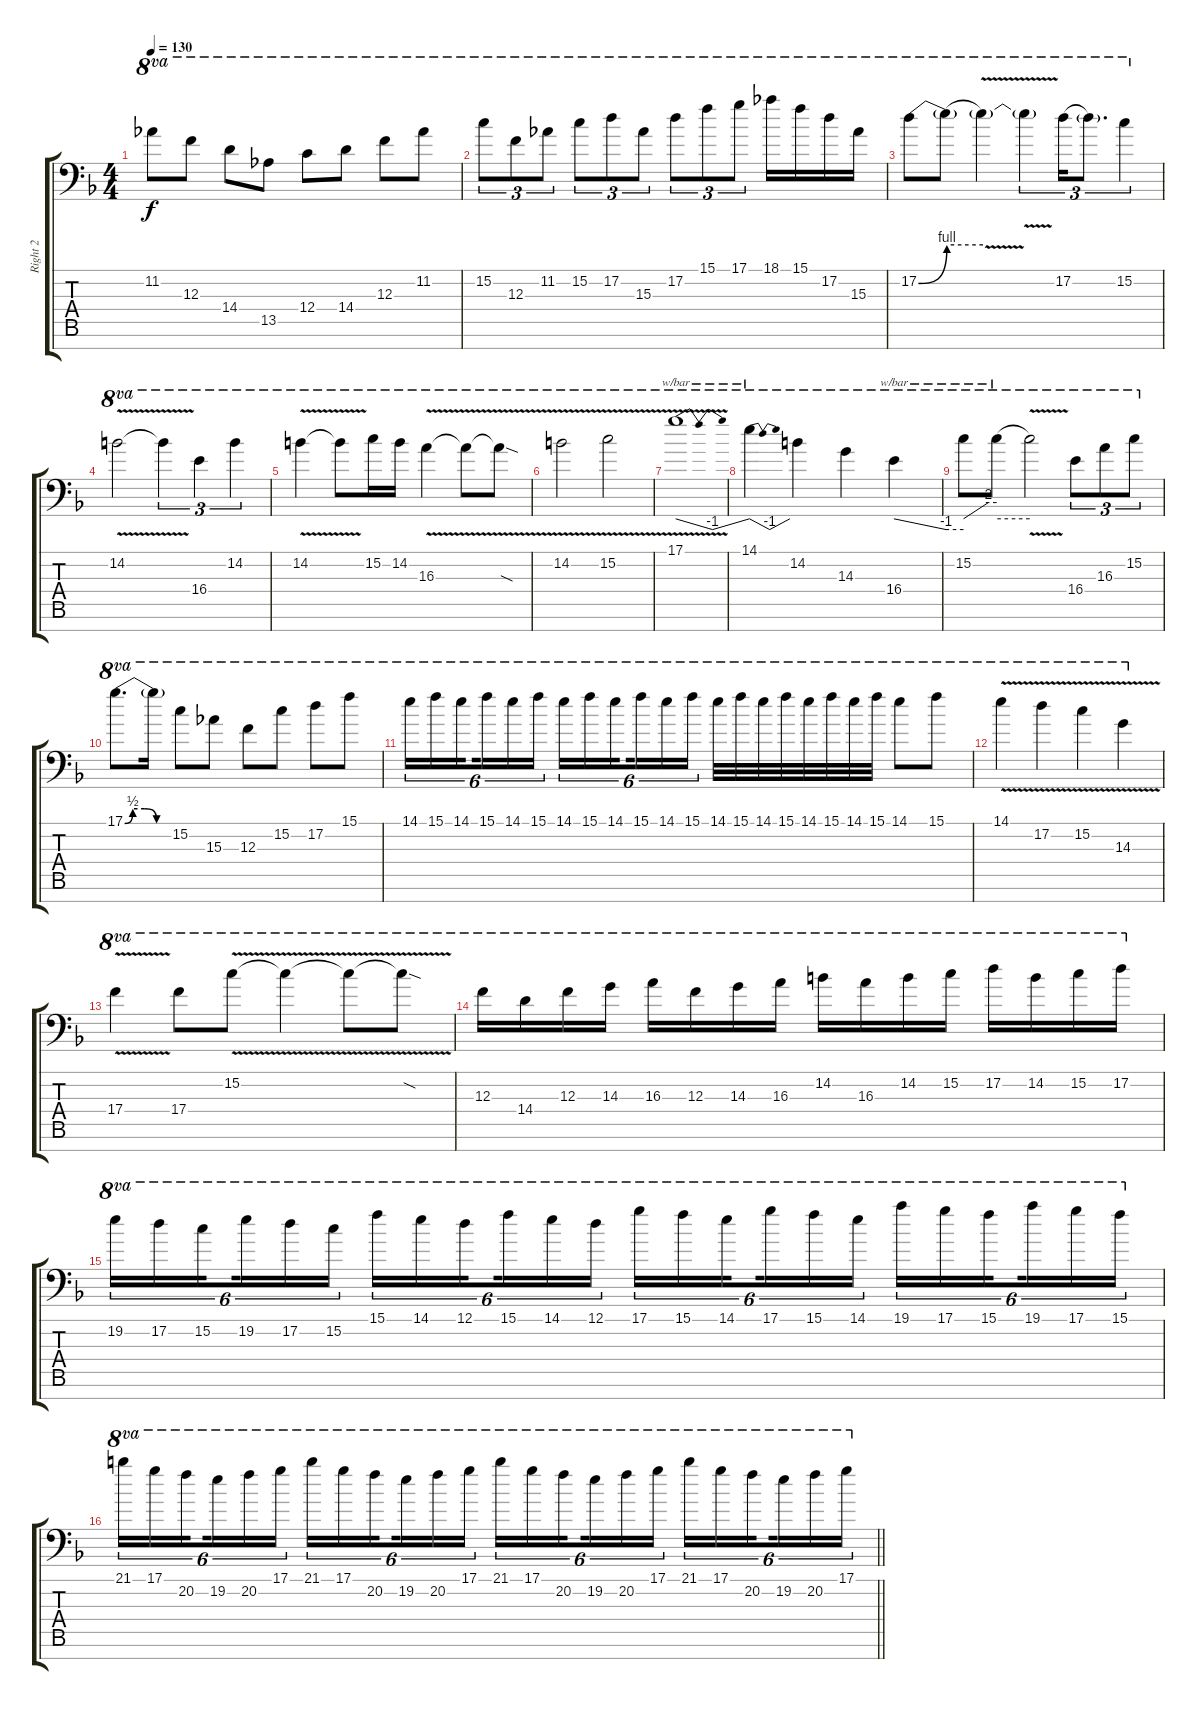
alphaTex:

\track ("Right 2" "Right 2") {instrument overdrivenguitar}
\staff {score tabs}
\tuning (D4 A3 F3 C3 G2 D2 A1) {hide}
\ts (4 4)
\tempo 130
\clef f4
\ks f
11.2.8{ot 8va dy f} 12.3.8{ot 8va} 14.4.8{ot 8va} 13.5.8{ot 8va} 12.4.8{ot 8va} 14.4.8{ot 8va} 12.3.8{ot 8va} 11.2.8{ot 8va} |
15.2.8{tu (3 2) ot 8va} 12.3.8{tu (3 2) ot 8va} 11.2.8{tu (3 2) ot 8va} 15.2.8{tu (3 2) ot 8va} 17.2.8{tu (3 2) ot 8va} 15.3.8{tu (3 2) ot 8va} 17.2.8{tu (3 2) ot 8va} 15.1.8{tu (3 2) ot 8va} 17.1.8{tu (3 2) ot 8va} 18.1.16{ot 8va} 15.1.16{ot 8va} 17.2.16{ot 8va} 15.3.16{ot 8va} |
17.2{be (bend 0 0 60 4)}.8{ot 8va} 17.2{be (hold 0 4 60 4) t}.8{ot 8va} 17.2{v t}.4{ot 8va} 17.2{v t}.4{tu (3 2) ot 8va} 17.2{be (hold 40 0 60 0)}.16{tu (3 2) ot 8va} 17.2{t}.8{d tu (3 2) ot 8va} 15.2.4{tu (3 2) ot 8va} |
14.2{v}.2{ot 8va} 14.2{v t}.4{tu (3 2) ot 8va} 16.4.4{tu (3 2) ot 8va} 14.2.4{tu (3 2) ot 8va} |
14.2{v}.4{ot 8va} 14.2{v t}.8{ot 8va} 15.2.16{ot 8va} 14.2.16{ot 8va} 16.3{v}.4{ot 8va} 16.3{v t}.8{ot 8va} 16.3{sod t}.8{ot 8va} |
14.2{v}.2{ot 8va} 15.2{v}.2{ot 8va} |
17.1{v}.1{tbe (dip default 0 0 30 -4 60 0) ot 8va} |
14.1.4{tbe (dip default 0 0 30 -4 60 0) ot 8va} 14.2.4{ot 8va} 14.3.4{ot 8va} 16.4.4{tbe (custom default 0 0 45 -4 60 -4) ot 8va} |
15.2.8{tbe (custom default 0 0 45 8 60 8) ot 8va} 15.2{t}.8{tbe (hold default 0 0 60 0) ot 8va} 15.2{v t}.2{ot 8va} 16.4.8{tu (3 2) ot 8va} 16.3.8{tu (3 2) ot 8va} 15.2.8{tu (3 2) ot 8va} |
17.1{be (custom 0 0 10 2 25 2 40 0 60 0)}.8{d ot 8va} 17.1{t}.16{ot 8va} 15.2.8{ot 8va} 15.3.8{ot 8va} 12.3.8{ot 8va} 15.2.8{ot 8va} 17.2.8{ot 8va} 15.1.8{ot 8va} |
14.1.16{tu (6 4) ot 8va} 15.1.16{tu (6 4) ot 8va} 14.1.16{tu (6 4) ot 8va beam splitsecondary} 15.1.16{tu (6 4) ot 8va} 14.1.16{tu (6 4) ot 8va} 15.1.16{tu (6 4) ot 8va} 14.1.16{tu (6 4) ot 8va} 15.1.16{tu (6 4) ot 8va} 14.1.16{tu (6 4) ot 8va beam splitsecondary} 15.1.16{tu (6 4) ot 8va} 14.1.16{tu (6 4) ot 8va} 15.1.16{tu (6 4) ot 8va} 14.1.32{ot 8va} 15.1.32{ot 8va} 14.1.32{ot 8va} 15.1.32{ot 8va} 14.1.32{ot 8va} 15.1.32{ot 8va} 14.1.32{ot 8va} 15.1.32{ot 8va} 14.1.8{ot 8va} 15.1.8{ot 8va} |
14.1{v}.4{ot 8va} 17.2{v}.4{ot 8va} 15.2{v}.4{ot 8va} 14.3{v}.4{ot 8va} |
17.4{v}.4{ot 8va} 17.4.8{ot 8va} 15.2{v}.8{ot 8va} 15.2{v t}.4{ot 8va} 15.2{v t}.8{ot 8va} 15.2{sod t}.8{ot 8va} |
12.3.16{ot 8va} 14.4.16{ot 8va} 12.3.16{ot 8va} 14.3.16{ot 8va} 16.3.16{ot 8va} 12.3.16{ot 8va} 14.3.16{ot 8va} 16.3.16{ot 8va} 14.2.16{ot 8va} 16.3.16{ot 8va} 14.2.16{ot 8va} 15.2.16{ot 8va} 17.2.16{ot 8va} 14.2.16{ot 8va} 15.2.16{ot 8va} 17.2.16{ot 8va} |
19.2.16{tu (6 4) ot 8va} 17.2.16{tu (6 4) ot 8va} 15.2.16{tu (6 4) ot 8va beam splitsecondary} 19.2.16{tu (6 4) ot 8va} 17.2.16{tu (6 4) ot 8va} 15.2.16{tu (6 4) ot 8va} 15.1.16{tu (6 4) ot 8va} 14.1.16{tu (6 4) ot 8va} 12.1.16{tu (6 4) ot 8va beam splitsecondary} 15.1.16{tu (6 4) ot 8va} 14.1.16{tu (6 4) ot 8va} 12.1.16{tu (6 4) ot 8va} 17.1.16{tu (6 4) ot 8va} 15.1.16{tu (6 4) ot 8va} 14.1.16{tu (6 4) ot 8va beam splitsecondary} 17.1.16{tu (6 4) ot 8va} 15.1.16{tu (6 4) ot 8va} 14.1.16{tu (6 4) ot 8va} 19.1.16{tu (6 4) ot 8va} 17.1.16{tu (6 4) ot 8va} 15.1.16{tu (6 4) ot 8va beam splitsecondary} 19.1.16{tu (6 4) ot 8va} 17.1.16{tu (6 4) ot 8va} 15.1.16{tu (6 4) ot 8va} |
\barLineRight lightlight
21.1.16{tu (6 4) ot 8va} 17.1.16{tu (6 4) ot 8va} 20.2.16{tu (6 4) ot 8va beam splitsecondary} 19.2.16{tu (6 4) ot 8va} 20.2.16{tu (6 4) ot 8va} 17.1.16{tu (6 4) ot 8va} 21.1.16{tu (6 4) ot 8va} 17.1.16{tu (6 4) ot 8va} 20.2.16{tu (6 4) ot 8va beam splitsecondary} 19.2.16{tu (6 4) ot 8va} 20.2.16{tu (6 4) ot 8va} 17.1.16{tu (6 4) ot 8va} 21.1.16{tu (6 4) ot 8va} 17.1.16{tu (6 4) ot 8va} 20.2.16{tu (6 4) ot 8va beam splitsecondary} 19.2.16{tu (6 4) ot 8va} 20.2.16{tu (6 4) ot 8va} 17.1.16{tu (6 4) ot 8va} 21.1.16{tu (6 4) ot 8va} 17.1.16{tu (6 4) ot 8va} 20.2.16{tu (6 4) ot 8va beam splitsecondary} 19.2.16{tu (6 4) ot 8va} 20.2.16{tu (6 4) ot 8va} 17.1.16{tu (6 4) ot 8va}
